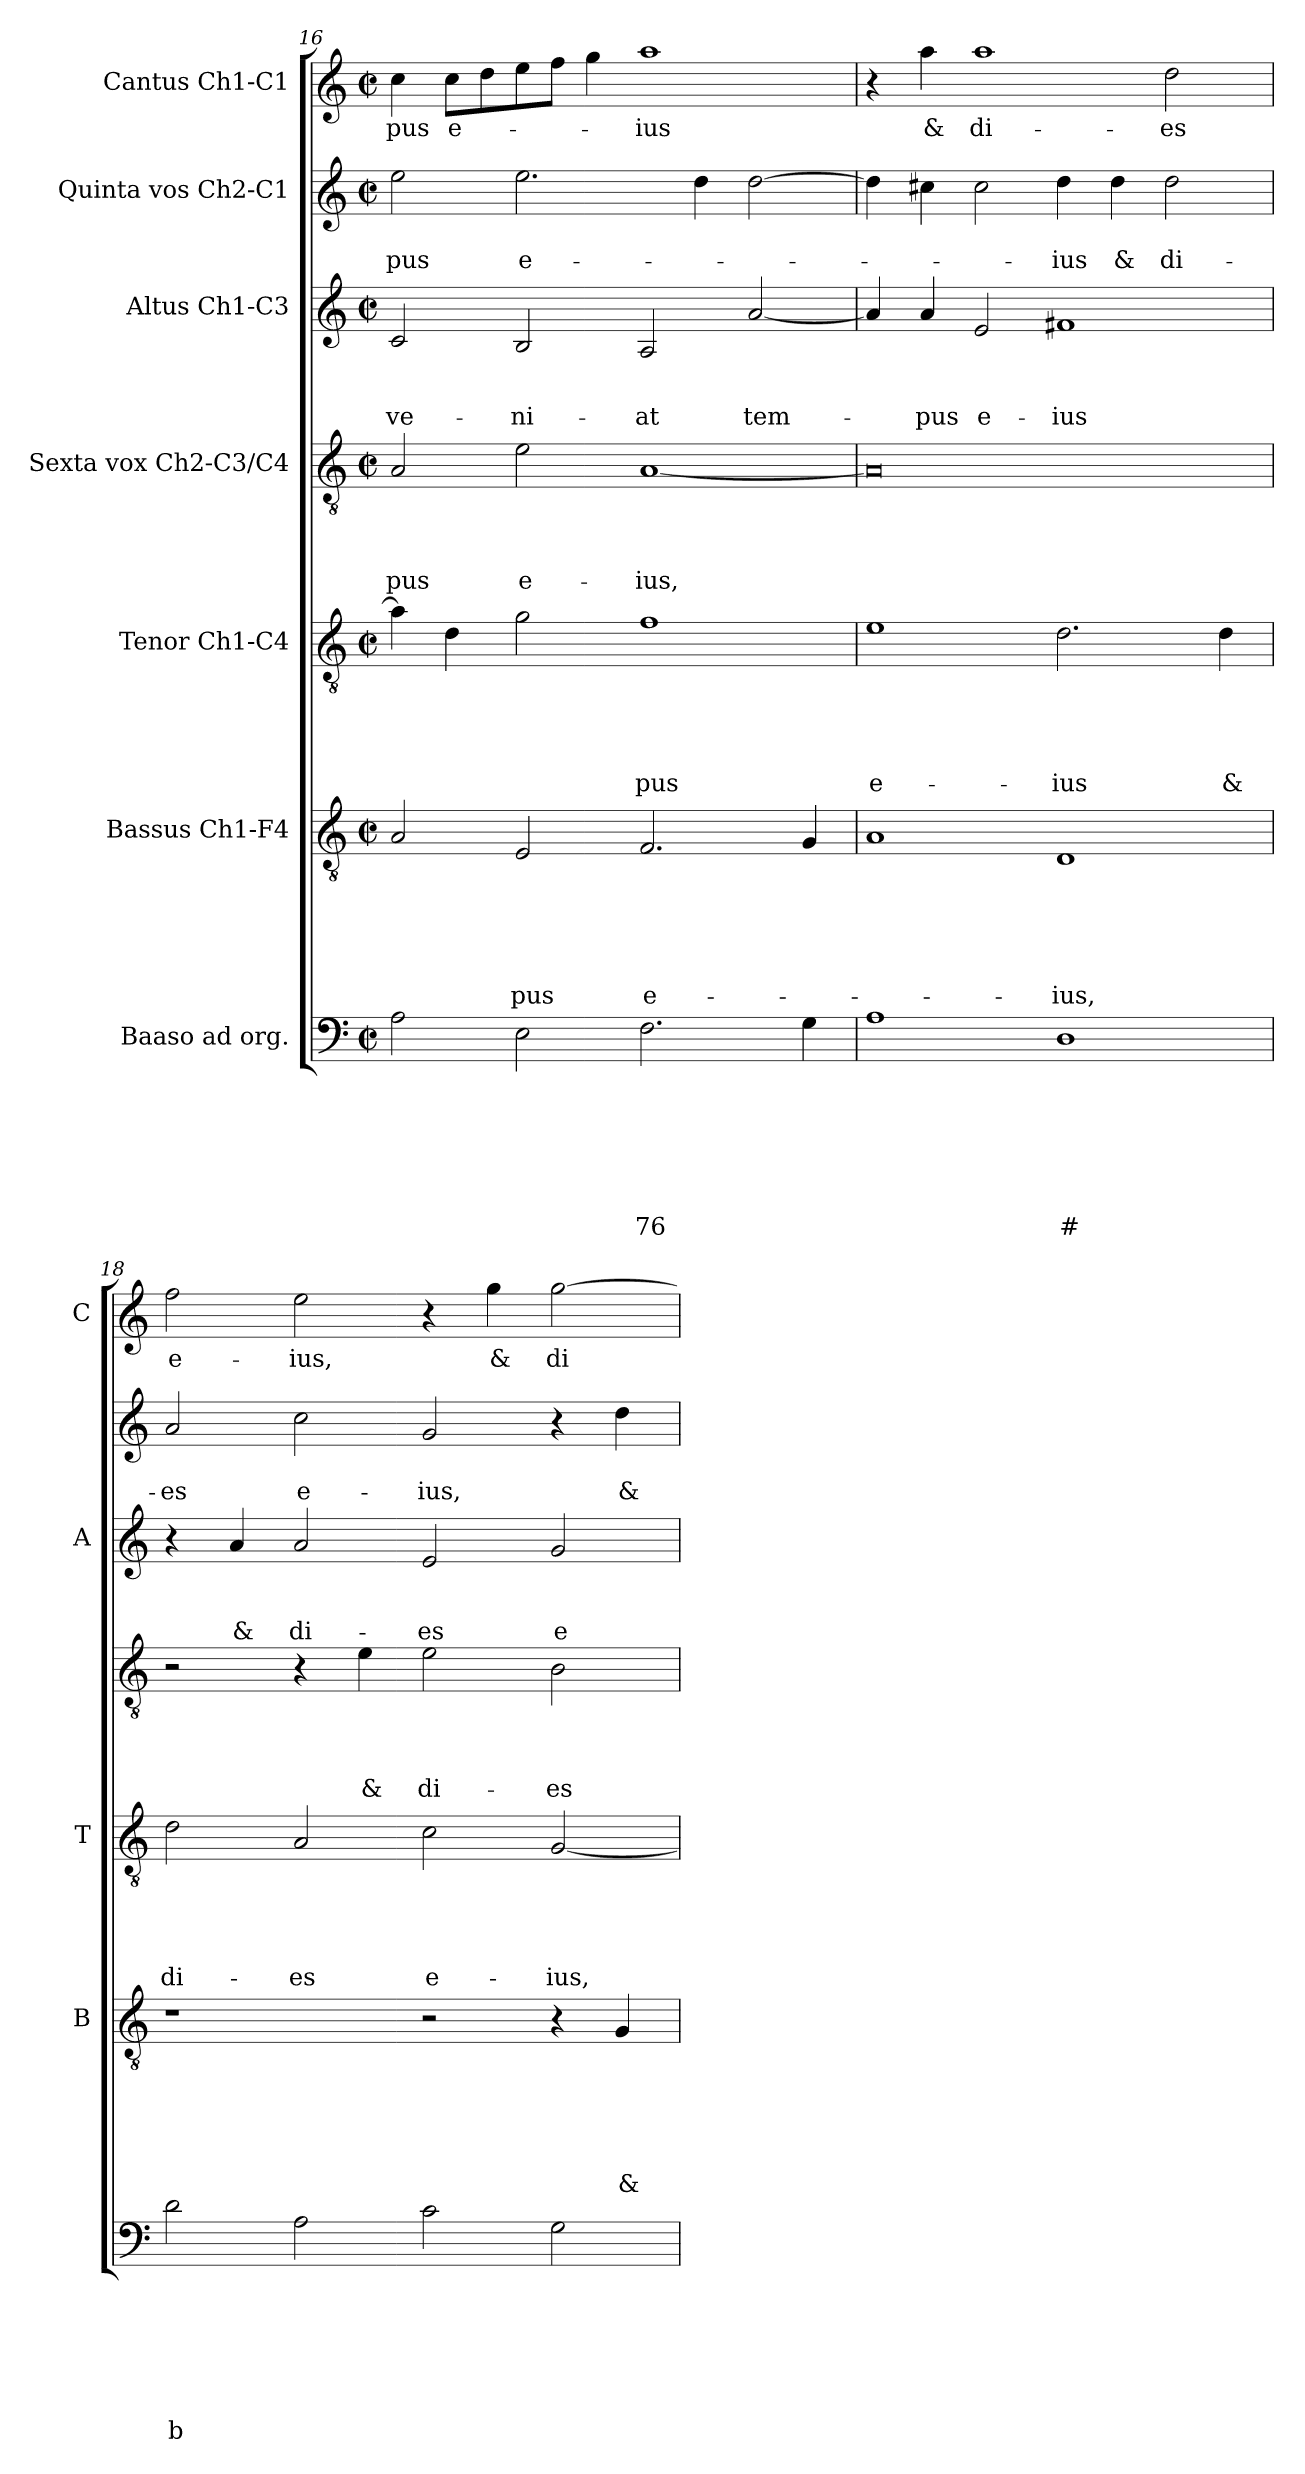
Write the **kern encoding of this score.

**kern	**text	**text	**text	**text	**text	**text	**text	**kern	**text	**text	**text	**text	**text	**text	**kern	**text	**text	**text	**text	**text	**kern	**text	**text	**text	**text	**kern	**text	**text	**text	**kern	**text	**text	**kern	**text
*part7	*part7	*part7	*part7	*part7	*part7	*part7	*part7	*part6	*part6	*part6	*part6	*part6	*part6	*part6	*part5	*part5	*part5	*part5	*part5	*part5	*part4	*part4	*part4	*part4	*part4	*part3	*part3	*part3	*part3	*part2	*part2	*part2	*part1	*part1
*staff7	*staff7	*staff7	*staff7	*staff7	*staff7	*staff7	*staff7	*staff6	*staff6	*staff6	*staff6	*staff6	*staff6	*staff6	*staff5	*staff5	*staff5	*staff5	*staff5	*staff5	*staff4	*staff4	*staff4	*staff4	*staff4	*staff3	*staff3	*staff3	*staff3	*staff2	*staff2	*staff2	*staff1	*staff1
*I"Baaso ad org.	*	*	*	*	*	*	*	*I"Bassus Ch1-F4	*	*	*	*	*	*	*I"Tenor Ch1-C4	*	*	*	*	*	*I"Sexta vox Ch2-C3/C4	*	*	*	*	*I"Altus Ch1-C3	*	*	*	*I"Quinta vos Ch2-C1	*	*	*I"Cantus Ch1-C1	*
*	*	*	*	*	*	*	*	*I'B	*	*	*	*	*	*	*I'T	*	*	*	*	*	*	*	*	*	*	*I'A	*	*	*	*	*	*	*I'C	*
!!LO:LB:g=z
*clefF4	*	*	*	*	*	*	*	*clefGv2	*	*	*	*	*	*	*clefGv2	*	*	*	*	*	*clefGv2	*	*	*	*	*clefG2	*	*	*	*clefG2	*	*	*clefG2	*
*k[]	*	*	*	*	*	*	*	*k[]	*	*	*	*	*	*	*k[]	*	*	*	*	*	*k[]	*	*	*	*	*k[]	*	*	*	*k[]	*	*	*k[]	*
*C:	*	*	*	*	*	*	*	*C:	*	*	*	*	*	*	*C:	*	*	*	*	*	*C:	*	*	*	*	*C:	*	*	*	*C:	*	*	*C:	*
*M2/2	*	*	*	*	*	*	*	*M2/2	*	*	*	*	*	*	*M2/2	*	*	*	*	*	*M2/2	*	*	*	*	*M2/2	*	*	*	*M2/2	*	*	*M2/2	*
*met(c|)	*	*	*	*	*	*	*	*met(c|)	*	*	*	*	*	*	*met(c|)	*	*	*	*	*	*met(c|)	*	*	*	*	*met(c|)	*	*	*	*met(c|)	*	*	*met(c|)	*
=16	=16	=16	=16	=16	=16	=16	=16	=16	=16	=16	=16	=16	=16	=16	=16	=16	=16	=16	=16	=16	=16	=16	=16	=16	=16	=16	=16	=16	=16	=16	=16	=16	=16	=16
!	!	!	!	!	!	!	!	!	!	!	!	!	!	!	!	!	!	!	!	!	!	!	!	!	!LO:LY:b	!	!	!	!LO:LY:b	!	!	!LO:LY:b	!	!LO:LY:b
2A\	.	.	.	.	.	.	.	2A/	.	.	.	.	.	.	4a\]	.	.	.	.	.	2A/	.	.	.	-pus	2c/	.	.	ve-	2ee\	.	-pus	4cc\	-pus
!	!	!	!	!	!	!	!	!	!	!	!	!	!	!	!	!	!	!	!	!	!	!	!	!	!	!	!	!	!	!	!	!	!	!LO:LY:b
.	.	.	.	.	.	.	.	.	.	.	.	.	.	.	4d\	.	.	.	.	.	.	.	.	.	.	.	.	.	.	.	.	.	8cc\L	e-
.	.	.	.	.	.	.	.	.	.	.	.	.	.	.	.	.	.	.	.	.	.	.	.	.	.	.	.	.	.	.	.	.	8dd\	.
!	!	!	!	!	!	!	!	!	!	!	!	!	!	!LO:LY:b	!	!	!	!	!	!	!	!	!	!	!LO:LY:b	!	!	!	!LO:LY:b	!	!	!LO:LY:b	!	!
2E\	.	.	.	.	.	.	.	2E/	.	.	.	.	.	-pus	2g\	.	.	.	.	.	2e\	.	.	.	e-	2B/	.	.	-ni-	2.ee\	.	e-	8ee\	.
.	.	.	.	.	.	.	.	.	.	.	.	.	.	.	.	.	.	.	.	.	.	.	.	.	.	.	.	.	.	.	.	.	8ff\J	.
.	.	.	.	.	.	.	.	.	.	.	.	.	.	.	.	.	.	.	.	.	.	.	.	.	.	.	.	.	.	.	.	.	4gg\	.
!	!	!	!	!	!	!	!LO:LY:b	!	!	!	!	!	!	!LO:LY:b	!	!	!	!	!	!LO:LY:b	!	!	!	!	!LO:LY:b	!	!	!	!LO:LY:b	!	!	!	!	!LO:LY:b
2.F\	.	.	.	.	.	.	76	2.F/	.	.	.	.	.	e-	1f	.	.	.	.	-pus	[1A	.	.	.	-ius,	2A/	.	.	-at	.	.	.	1aa	-ius
.	.	.	.	.	.	.	.	.	.	.	.	.	.	.	.	.	.	.	.	.	.	.	.	.	.	.	.	.	.	4dd\	.	.	.	.
!	!	!	!	!	!	!	!	!	!	!	!	!	!	!	!	!	!	!	!	!	!	!	!	!	!	!	!	!	!LO:LY:b	!	!	!	!	!
.	.	.	.	.	.	.	.	.	.	.	.	.	.	.	.	.	.	.	.	.	.	.	.	.	.	[2a/	.	.	tem-	[2dd\	.	.	.	.
4G\	.	.	.	.	.	.	.	4G/	.	.	.	.	.	.	.	.	.	.	.	.	.	.	.	.	.	.	.	.	.	.	.	.	.	.
=17	=17	=17	=17	=17	=17	=17	=17	=17	=17	=17	=17	=17	=17	=17	=17	=17	=17	=17	=17	=17	=17	=17	=17	=17	=17	=17	=17	=17	=17	=17	=17	=17	=17	=17
!	!	!	!	!	!	!	!	!	!	!	!	!	!	!	!	!	!	!	!	!LO:LY:b	!	!	!	!	!	!	!	!	!	!	!	!	!	!
1A	.	.	.	.	.	.	.	1A	.	.	.	.	.	.	1e	.	.	.	.	e-	0A]	.	.	.	.	4a/]	.	.	.	4dd\]	.	.	4r	.
!	!	!	!	!	!	!	!	!	!	!	!	!	!	!	!	!	!	!	!	!	!	!	!	!	!	!	!	!	!LO:LY:b	!	!	!	!	!LO:LY:b
.	.	.	.	.	.	.	.	.	.	.	.	.	.	.	.	.	.	.	.	.	.	.	.	.	.	4a/	.	.	-pus	4cc#X\	.	.	4aa\	&
!	!	!	!	!	!	!	!	!	!	!	!	!	!	!	!	!	!	!	!	!	!	!	!	!	!	!	!	!	!LO:LY:b	!	!	!	!	!LO:LY:b
.	.	.	.	.	.	.	.	.	.	.	.	.	.	.	.	.	.	.	.	.	.	.	.	.	.	2e/	.	.	e-	2cc#\	.	.	1aa	di-
!	!	!	!	!	!	!	!LO:LY:b	!	!	!	!	!	!	!LO:LY:b	!	!	!	!	!	!LO:LY:b	!	!	!	!	!	!	!	!	!LO:LY:b	!	!	!LO:LY:b	!	!
1D	.	.	.	.	.	.	#	1D	.	.	.	.	.	-ius,	2.d\	.	.	.	.	-ius	.	.	.	.	.	1f#X	.	.	-ius	4dd\	.	-ius	.	.
!	!	!	!	!	!	!	!	!	!	!	!	!	!	!	!	!	!	!	!	!	!	!	!	!	!	!	!	!	!	!	!	!LO:LY:b	!	!
.	.	.	.	.	.	.	.	.	.	.	.	.	.	.	.	.	.	.	.	.	.	.	.	.	.	.	.	.	.	4dd\	.	&	.	.
!	!	!	!	!	!	!	!	!	!	!	!	!	!	!	!	!	!	!	!	!	!	!	!	!	!	!	!	!	!	!	!	!LO:LY:b	!	!LO:LY:b
.	.	.	.	.	.	.	.	.	.	.	.	.	.	.	.	.	.	.	.	.	.	.	.	.	.	.	.	.	.	2dd\	.	di-	2dd\	-es
!	!	!	!	!	!	!	!	!	!	!	!	!	!	!	!	!	!	!	!	!LO:LY:b	!	!	!	!	!	!	!	!	!	!	!	!	!	!
.	.	.	.	.	.	.	.	.	.	.	.	.	.	.	4d\	.	.	.	.	&	.	.	.	.	.	.	.	.	.	.	.	.	.	.
=18	=18	=18	=18	=18	=18	=18	=18	=18	=18	=18	=18	=18	=18	=18	=18	=18	=18	=18	=18	=18	=18	=18	=18	=18	=18	=18	=18	=18	=18	=18	=18	=18	=18	=18
!	!	!	!	!	!	!	!LO:LY:b	!	!	!	!	!	!	!	!	!	!	!	!	!LO:LY:b	!	!	!	!	!	!	!	!	!	!	!	!LO:LY:b	!	!LO:LY:b
2d\	.	.	.	.	.	.	b	1r	.	.	.	.	.	.	2d\	.	.	.	.	di-	2r	.	.	.	.	4r	.	.	.	2a/	.	-es	2ff\	e-
!	!	!	!	!	!	!	!	!	!	!	!	!	!	!	!	!	!	!	!	!	!	!	!	!	!	!	!	!	!LO:LY:b	!	!	!	!	!
.	.	.	.	.	.	.	.	.	.	.	.	.	.	.	.	.	.	.	.	.	.	.	.	.	.	4a/	.	.	&	.	.	.	.	.
!	!	!	!	!	!	!	!	!	!	!	!	!	!	!	!	!	!	!	!	!LO:LY:b	!	!	!	!	!	!	!	!	!LO:LY:b	!	!	!LO:LY:b	!	!LO:LY:b
2A\	.	.	.	.	.	.	.	.	.	.	.	.	.	.	2A/	.	.	.	.	-es	4r	.	.	.	.	2a/	.	.	di-	2cc\	.	e-	2ee\	-ius,
!	!	!	!	!	!	!	!	!	!	!	!	!	!	!	!	!	!	!	!	!	!	!	!	!	!LO:LY:b	!	!	!	!	!	!	!	!	!
.	.	.	.	.	.	.	.	.	.	.	.	.	.	.	.	.	.	.	.	.	4e\	.	.	.	&	.	.	.	.	.	.	.	.	.
!	!	!	!	!	!	!	!	!	!	!	!	!	!	!	!	!	!	!	!	!LO:LY:b	!	!	!	!	!LO:LY:b	!	!	!	!LO:LY:b	!	!	!LO:LY:b	!	!
2c\	.	.	.	.	.	.	.	2r	.	.	.	.	.	.	2c\	.	.	.	.	e-	2e\	.	.	.	di-	2e/	.	.	-es	2g/	.	-ius,	4r	.
!	!	!	!	!	!	!	!	!	!	!	!	!	!	!	!	!	!	!	!	!	!	!	!	!	!	!	!	!	!	!	!	!	!	!LO:LY:b
.	.	.	.	.	.	.	.	.	.	.	.	.	.	.	.	.	.	.	.	.	.	.	.	.	.	.	.	.	.	.	.	.	4gg\	&
!	!	!	!	!	!	!	!	!	!	!	!	!	!	!	!	!	!	!	!	!LO:LY:b	!	!	!	!	!LO:LY:b	!	!	!	!LO:LY:b	!	!	!	!	!LO:LY:b
2G\	.	.	.	.	.	.	.	4r	.	.	.	.	.	.	[2G/	.	.	.	.	-ius,	2B\	.	.	.	-es	2g/	.	.	e-	4r	.	.	[2gg\	di-
!	!	!	!	!	!	!	!	!	!	!	!	!	!	!LO:LY:b	!	!	!	!	!	!	!	!	!	!	!	!	!	!	!	!	!	!LO:LY:b	!	!
.	.	.	.	.	.	.	.	4G/	.	.	.	.	.	&	.	.	.	.	.	.	.	.	.	.	.	.	.	.	.	4dd\	.	&	.	.
=	=	=	=	=	=	=	=	=	=	=	=	=	=	=	=	=	=	=	=	=	=	=	=	=	=	=	=	=	=	=	=	=	=	=
*-	*-	*-	*-	*-	*-	*-	*-	*-	*-	*-	*-	*-	*-	*-	*-	*-	*-	*-	*-	*-	*-	*-	*-	*-	*-	*-	*-	*-	*-	*-	*-	*-	*-	*-
